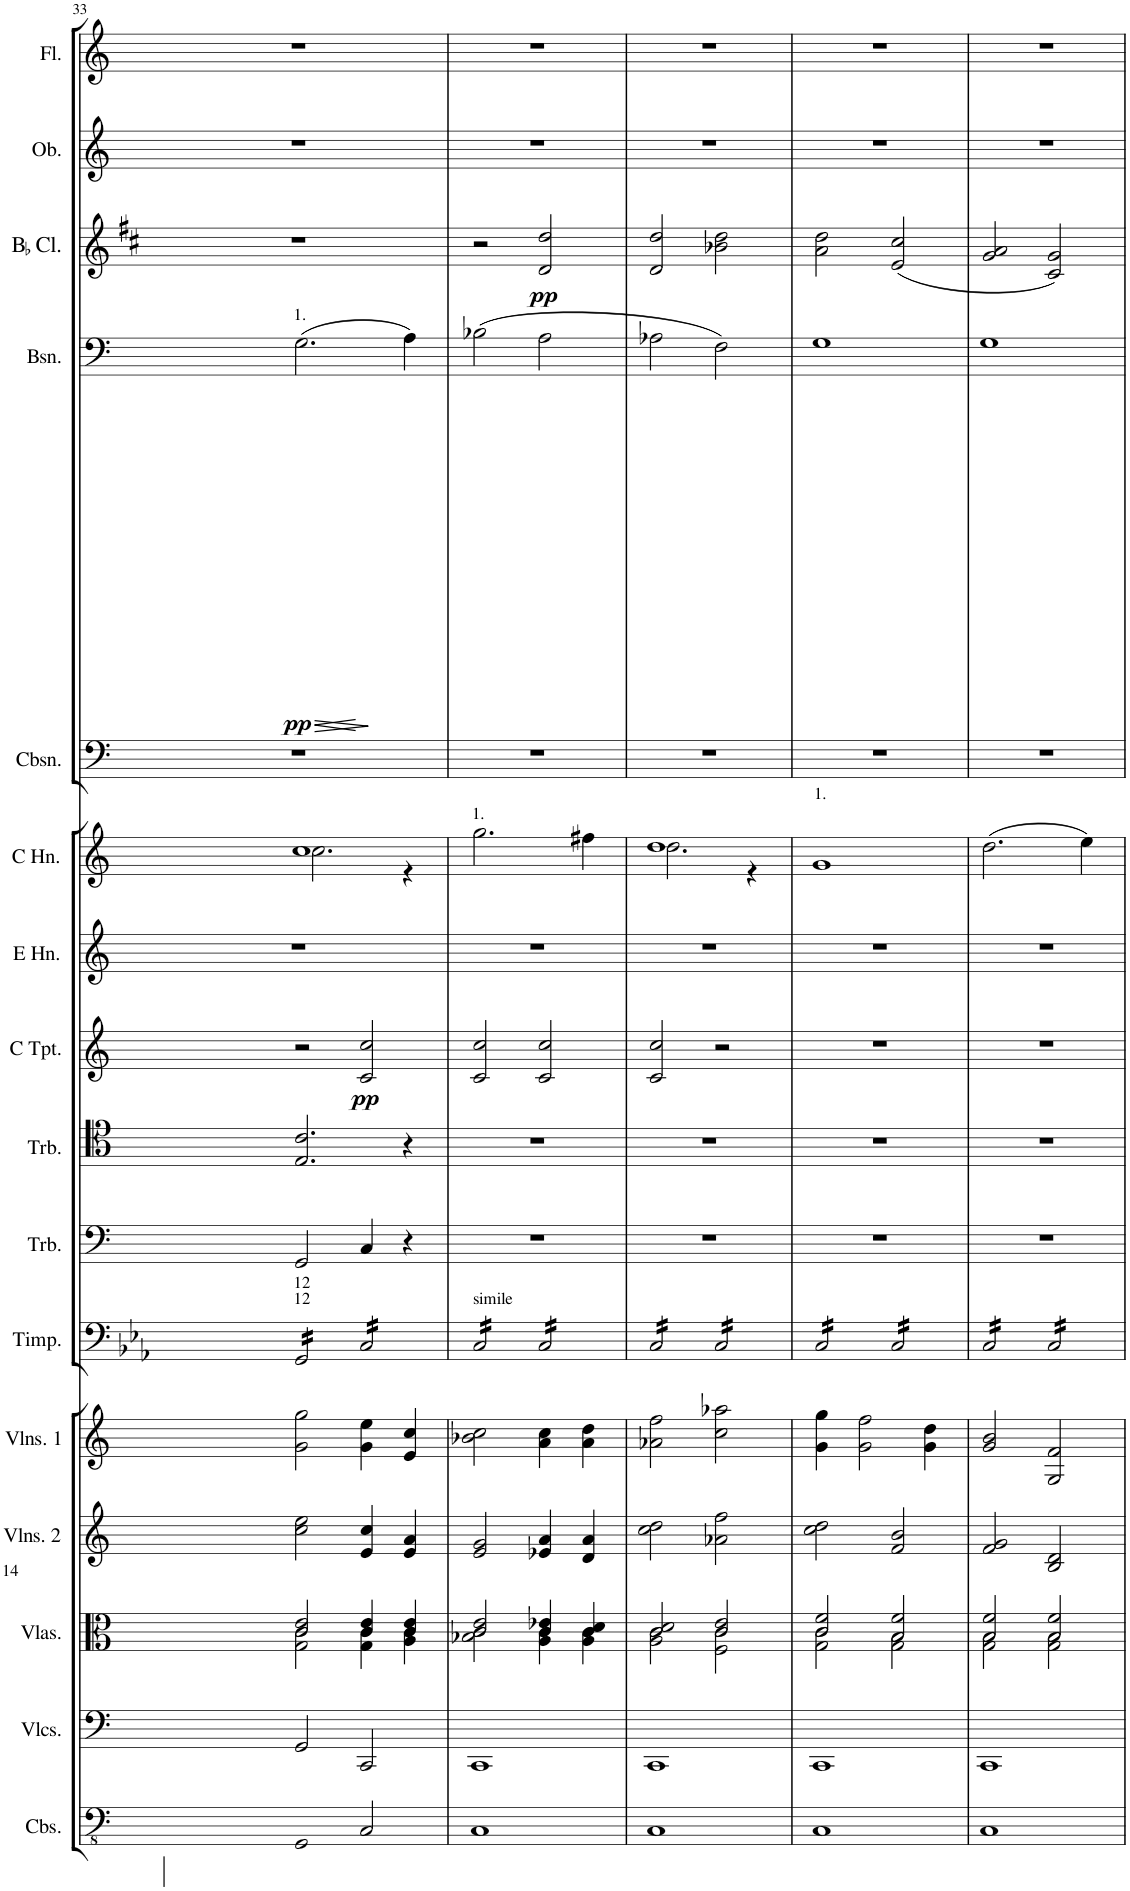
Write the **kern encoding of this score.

**kern	**kern	**kern	**kern	**kern	**kern	**kern	**kern	**kern	**dynam	**kern	**kern	**kern	**kern	**dynam	**kern	**dynam	**kern	**kern
*part16	*part15	*part14	*part13	*part12	*part11	*part10	*part9	*part8	*part8	*part7	*part6	*part5	*part4	*part4	*part3	*part3	*part2	*part1
*staff16	*staff15	*staff14	*staff13	*staff12	*staff11	*staff10	*staff9	*staff8	*staff8	*staff7	*staff6	*staff5	*staff4	*staff4	*staff3	*staff3	*staff2	*staff1
*I"Contrabasses	*I"Violoncellos	*I"Violas	*I"Violins 2	*I"Violins 1	*I"Timpani in C and G	*I"Trombone 3	*I"Trombone 1 2	*I"Trumpet 1 2 in C	*	*I"Horn 3 4  in E	*I"Horn 1 2 in C	*I"Contrabassoon	*I"Bassoon 1 2	*	*I"BaccidentalFlat Clarinet 1 2	*	*I"Oboe 1 2	*I"Flute 1 2
*I'Cbs.	*I'Vlcs.	*I'Vlas.	*I'Vlns. 2	*I'Vlns. 1	*I'Timp.	*I'Trb.	*I'Trb.	*	*	*	*	*I'Cbsn.	*I'Bsn.	*	*I'BaccidentalFlat Cl.	*	*I'Ob.	*I'Fl.
!!LO:PB:g=z
*clefFv4	*clefF4	*clefC3	*clefG2	*clefG2	*clefF4	*clefF4	*clefC4	*clefG2	*	*clefG2	*clefG2	*clefF4	*clefF4	*	*clefG2	*	*clefG2	*clefG2
*	*	*	*	*	*	*	*	*	*	*Trd5c8	*Trd4c7	*Trd7c12	*	*	*Trd1c2	*	*	*
*k[]	*k[]	*k[]	*k[]	*k[]	*k[b-e-a-]	*k[]	*k[]	*k[]	*	*k[]	*k[]	*k[]	*k[]	*	*k[f#c#]	*	*k[]	*k[]
*M4/4	*M4/4	*M4/4	*M4/4	*M4/4	*M4/4	*M4/4	*M4/4	*M4/4	*	*M4/4	*	*M4/4	*M4/4	*	*M4/4	*	*M4/4	*M4/4
*met(c)	*met(c)	*met(c)	*met(c)	*met(c)	*met(c)	*met(c)	*met(c)	*met(c)	*	*met(c)	*	*met(c)	*met(c)	*	*met(c)	*	*met(c)	*met(c)
=33	=33	=33	=33	=33	=33	=33	=33	=33	=33	=33	=33	=33	=33	=33	=33	=33	=33	=33
*	*	*^	*	*	*	*	*	*	*	*	*^	*	*	*	*	*	*	*
!	!	!	!	!	!	!	!	!	!	!	!	!	!	!	!LO:TX:a:t=1.	!	!	!	!	!
!	!	!	!	!	!	!LO:TX:a:t=12	!	!	!	!	!	!	!	!	!	!	!	!	!	!
!	!	!	!	!	!	!LO:TX:a:t=12	!	!	!	!	!	!	!	!	!	!	!	!	!	!
!	!	!	!	!	!	!	!	!	!	!	!	!	!	!	!	!LO:HP:b	!	!	!	!
!	!	!	!	!	!	!	!	!	!	!	!	!	!	!	!	!LO:HP:n=1:b	!	!	!	!
!	!	!	!	!	!	!	!	!	!	!	!	!	!	!	!	!LO:DY:n=1:b	!	!	!	!
*	*	*	*	*	*	*tremolo	*	*	*	*	*	*	*	*	*	*	*	*	*	*
2GGG/	2GG/	2c/ 2e/	2G\ 2c\	2cc\ 2ee\	2g\ 2gg\	16GG/LL	2GG/	2.E/ 2.c/	2r	.	1r	1cc>	2.cc\	1r	(2.G\	< > pp	1r	.	1r	1r
.	.	.	.	.	.	16GG/	.	.	.	.	.	.	.	.	.	.	.	.	.	.
.	.	.	.	.	.	16GG/	.	.	.	.	.	.	.	.	.	.	.	.	.	.
.	.	.	.	.	.	16GG/	.	.	.	.	.	.	.	.	.	.	.	.	.	.
.	.	.	.	.	.	16GG/	.	.	.	.	.	.	.	.	.	.	.	.	.	.
.	.	.	.	.	.	16GG/	.	.	.	.	.	.	.	.	.	.	.	.	.	.
.	.	.	.	.	.	16GG/	.	.	.	.	.	.	.	.	.	.	.	.	.	.
.	.	.	.	.	.	16GG/JJ	.	.	.	.	.	.	.	.	.	.	.	.	.	.
!	!	!	!	!	!	!	!	!	!	!LO:DY:b	!	!	!	!	!	!	!	!	!	!
2CC/	2CC/	4c/ 4e/	4G\ 4c\	4e/ 4cc/	4g\ 4ee\	16C/LL	4C/	.	2c/ 2cc/	pp	.	.	.	.	.	.	.	.	.	.
.	.	.	.	.	.	16C/	.	.	.	.	.	.	.	.	.	.	.	.	.	.
.	.	.	.	.	.	16C/	.	.	.	.	.	.	.	.	.	.	.	.	.	.
.	.	.	.	.	.	16C/	.	.	.	.	.	.	.	.	.	.	.	.	.	.
.	.	4c/ 4e/	4A\ 4c\	4e/ 4a/	4e/ 4cc/	16C/	4r	4r	.	.	.	.	4r	.	4A\)	[	.	.	.	.
.	.	.	.	.	.	16C/	.	.	.	.	.	.	.	.	.	.	.	.	.	.
.	.	.	.	.	.	16C/	.	.	.	.	.	.	.	.	.	.	.	.	.	.
.	.	.	.	.	.	16C/JJ	.	.	.	.	.	.	.	.	.	.	.	.	.	.
*	*	*v	*v	*	*	*	*	*	*	*	*	*v	*v	*	*	*	*	*	*	*
.	.	.	.	.	.	.	.	.	.	.	.	.	.	]	.	.	.	.
=34	=34	=34	=34	=34	=34	=34	=34	=34	=34	=34	=34	=34	=34	=34	=34	=34	=34	=34
*	*	*^	*	*	*	*	*	*	*	*	*	*	*	*	*	*	*	*
!	!	!	!	!	!	!	!	!	!	!	!	!LO:TX:a:t=1.	!	!	!	!	!	!	!
!	!	!	!	!	!	!LO:TX:a:t=simile	!	!	!	!	!	!	!	!	!	!	!	!	!
1CC	1CC	2c/ 2e/	2B-X\ 2c\	2e/ 2g/	2b-X\ 2cc\	16C/LL	1r	1r	2c/ 2cc/	.	1r	2.gg\	1r	(2B-X\	.	2r	.	1r	1r
.	.	.	.	.	.	16C/	.	.	.	.	.	.	.	.	.	.	.	.	.
.	.	.	.	.	.	16C/	.	.	.	.	.	.	.	.	.	.	.	.	.
.	.	.	.	.	.	16C/	.	.	.	.	.	.	.	.	.	.	.	.	.
.	.	.	.	.	.	16C/	.	.	.	.	.	.	.	.	.	.	.	.	.
.	.	.	.	.	.	16C/	.	.	.	.	.	.	.	.	.	.	.	.	.
.	.	.	.	.	.	16C/	.	.	.	.	.	.	.	.	.	.	.	.	.
.	.	.	.	.	.	16C/JJ	.	.	.	.	.	.	.	.	.	.	.	.	.
!	!	!	!	!	!	!	!	!	!	!	!	!	!	!	!	!	!LO:DY:b	!	!
.	.	4c/ 4e-X/	4A\ 4c\	4e-X/ 4a/	4a\ 4cc\	16C/LL	.	.	2c/ 2cc/	.	.	.	.	2A\	.	2d/ 2dd/	pp	.	.
.	.	.	.	.	.	16C/	.	.	.	.	.	.	.	.	.	.	.	.	.
.	.	.	.	.	.	16C/	.	.	.	.	.	.	.	.	.	.	.	.	.
.	.	.	.	.	.	16C/	.	.	.	.	.	.	.	.	.	.	.	.	.
.	.	4c/ 4d/	4A\ 4c\	4d/ 4a/	4a\ 4dd\	16C/	.	.	.	.	.	4ff#X\	.	.	.	.	.	.	.
.	.	.	.	.	.	16C/	.	.	.	.	.	.	.	.	.	.	.	.	.
.	.	.	.	.	.	16C/	.	.	.	.	.	.	.	.	.	.	.	.	.
.	.	.	.	.	.	16C/JJ	.	.	.	.	.	.	.	.	.	.	.	.	.
=35	=35	=35	=35	=35	=35	=35	=35	=35	=35	=35	=35	=35	=35	=35	=35	=35	=35	=35	=35
*	*	*	*	*	*	*	*	*	*	*	*	*^	*	*	*	*	*	*	*
1CC	1CC	2c/ 2d/	2A\ 2c\	2cc\ 2dd\	2a-X\ 2ff\	16C/LL	1r	1r	2c/ 2cc/	.	1r	1dd	2.dd\	1r	2A-X\	.	2d/ 2dd/	.	1r	1r
.	.	.	.	.	.	16C/	.	.	.	.	.	.	.	.	.	.	.	.	.	.
.	.	.	.	.	.	16C/	.	.	.	.	.	.	.	.	.	.	.	.	.	.
.	.	.	.	.	.	16C/	.	.	.	.	.	.	.	.	.	.	.	.	.	.
.	.	.	.	.	.	16C/	.	.	.	.	.	.	.	.	.	.	.	.	.	.
.	.	.	.	.	.	16C/	.	.	.	.	.	.	.	.	.	.	.	.	.	.
.	.	.	.	.	.	16C/	.	.	.	.	.	.	.	.	.	.	.	.	.	.
.	.	.	.	.	.	16C/JJ	.	.	.	.	.	.	.	.	.	.	.	.	.	.
.	.	2c/ 2e/	2F\ 2c\	2a-X\ 2ff\	2cc\ 2aa-X\	16C/LL	.	.	2r	.	.	.	.	.	2F\)	.	2b-X\ 2dd\	.	.	.
.	.	.	.	.	.	16C/	.	.	.	.	.	.	.	.	.	.	.	.	.	.
.	.	.	.	.	.	16C/	.	.	.	.	.	.	.	.	.	.	.	.	.	.
.	.	.	.	.	.	16C/	.	.	.	.	.	.	.	.	.	.	.	.	.	.
.	.	.	.	.	.	16C/	.	.	.	.	.	.	4r	.	.	.	.	.	.	.
.	.	.	.	.	.	16C/	.	.	.	.	.	.	.	.	.	.	.	.	.	.
.	.	.	.	.	.	16C/	.	.	.	.	.	.	.	.	.	.	.	.	.	.
.	.	.	.	.	.	16C/JJ	.	.	.	.	.	.	.	.	.	.	.	.	.	.
=36	=36	=36	=36	=36	=36	=36	=36	=36	=36	=36	=36	=36	=36	=36	=36	=36	=36	=36	=36	=36
!	!	!	!	!	!	!	!	!	!	!	!	!LO:TX:a:t=1.	!	!	!	!	!	!	!	!
*	*	*	*	*	*	*	*	*	*	*	*	*v	*v	*	*	*	*	*	*	*
1CC	1CC	2c/ 2f/	2G\ 2c\	2cc\ 2dd\	4g\ 4gg\	16C/LL	1r	1r	1r	.	1r	1g	1r	1G	.	2a\ 2dd\	.	1r	1r
.	.	.	.	.	.	16C/	.	.	.	.	.	.	.	.	.	.	.	.	.
.	.	.	.	.	.	16C/	.	.	.	.	.	.	.	.	.	.	.	.	.
.	.	.	.	.	.	16C/	.	.	.	.	.	.	.	.	.	.	.	.	.
.	.	.	.	.	2g\ 2ff\	16C/	.	.	.	.	.	.	.	.	.	.	.	.	.
.	.	.	.	.	.	16C/	.	.	.	.	.	.	.	.	.	.	.	.	.
.	.	.	.	.	.	16C/	.	.	.	.	.	.	.	.	.	.	.	.	.
.	.	.	.	.	.	16C/JJ	.	.	.	.	.	.	.	.	.	.	.	.	.
.	.	2B/ 2f/	2G\ 2B\	2f/ 2b/	.	16C/LL	.	.	.	.	.	.	.	.	.	(2e/ 2cc#/	.	.	.
.	.	.	.	.	.	16C/	.	.	.	.	.	.	.	.	.	.	.	.	.
.	.	.	.	.	.	16C/	.	.	.	.	.	.	.	.	.	.	.	.	.
.	.	.	.	.	.	16C/	.	.	.	.	.	.	.	.	.	.	.	.	.
.	.	.	.	.	4g\ 4dd\	16C/	.	.	.	.	.	.	.	.	.	.	.	.	.
.	.	.	.	.	.	16C/	.	.	.	.	.	.	.	.	.	.	.	.	.
.	.	.	.	.	.	16C/	.	.	.	.	.	.	.	.	.	.	.	.	.
.	.	.	.	.	.	16C/JJ	.	.	.	.	.	.	.	.	.	.	.	.	.
=37	=37	=37	=37	=37	=37	=37	=37	=37	=37	=37	=37	=37	=37	=37	=37	=37	=37	=37	=37
1CC	1CC	2B/ 2f/	2G\ 2B\	2f/ 2g/	2g/ 2b/	16C/LL	1r	1r	1r	.	1r	(2.dd\	1r	1G	.	2g/ 2a/	.	1r	1r
.	.	.	.	.	.	16C/	.	.	.	.	.	.	.	.	.	.	.	.	.
.	.	.	.	.	.	16C/	.	.	.	.	.	.	.	.	.	.	.	.	.
.	.	.	.	.	.	16C/	.	.	.	.	.	.	.	.	.	.	.	.	.
.	.	.	.	.	.	16C/	.	.	.	.	.	.	.	.	.	.	.	.	.
.	.	.	.	.	.	16C/	.	.	.	.	.	.	.	.	.	.	.	.	.
.	.	.	.	.	.	16C/	.	.	.	.	.	.	.	.	.	.	.	.	.
.	.	.	.	.	.	16C/JJ	.	.	.	.	.	.	.	.	.	.	.	.	.
.	.	2B/ 2f/	2G\ 2B\	2B/ 2d/	2G/ 2f/	16C/LL	.	.	.	.	.	.	.	.	.	2c#/ 2g/)	.	.	.
.	.	.	.	.	.	16C/	.	.	.	.	.	.	.	.	.	.	.	.	.
.	.	.	.	.	.	16C/	.	.	.	.	.	.	.	.	.	.	.	.	.
.	.	.	.	.	.	16C/	.	.	.	.	.	.	.	.	.	.	.	.	.
.	.	.	.	.	.	16C/	.	.	.	.	.	4ee\)	.	.	.	.	.	.	.
.	.	.	.	.	.	16C/	.	.	.	.	.	.	.	.	.	.	.	.	.
.	.	.	.	.	.	16C/	.	.	.	.	.	.	.	.	.	.	.	.	.
.	.	.	.	.	.	16C/JJ	.	.	.	.	.	.	.	.	.	.	.	.	.
*	*	*	*	*	*	*Xtremolo	*	*	*	*	*	*	*	*	*	*	*	*	*
*	*	*v	*v	*	*	*	*	*	*	*	*	*	*	*	*	*	*	*	*
=	=	=	=	=	=	=	=	=	=	=	=	=	=	=	=	=	=	=
*-	*-	*-	*-	*-	*-	*-	*-	*-	*-	*-	*-	*-	*-	*-	*-	*-	*-	*-
